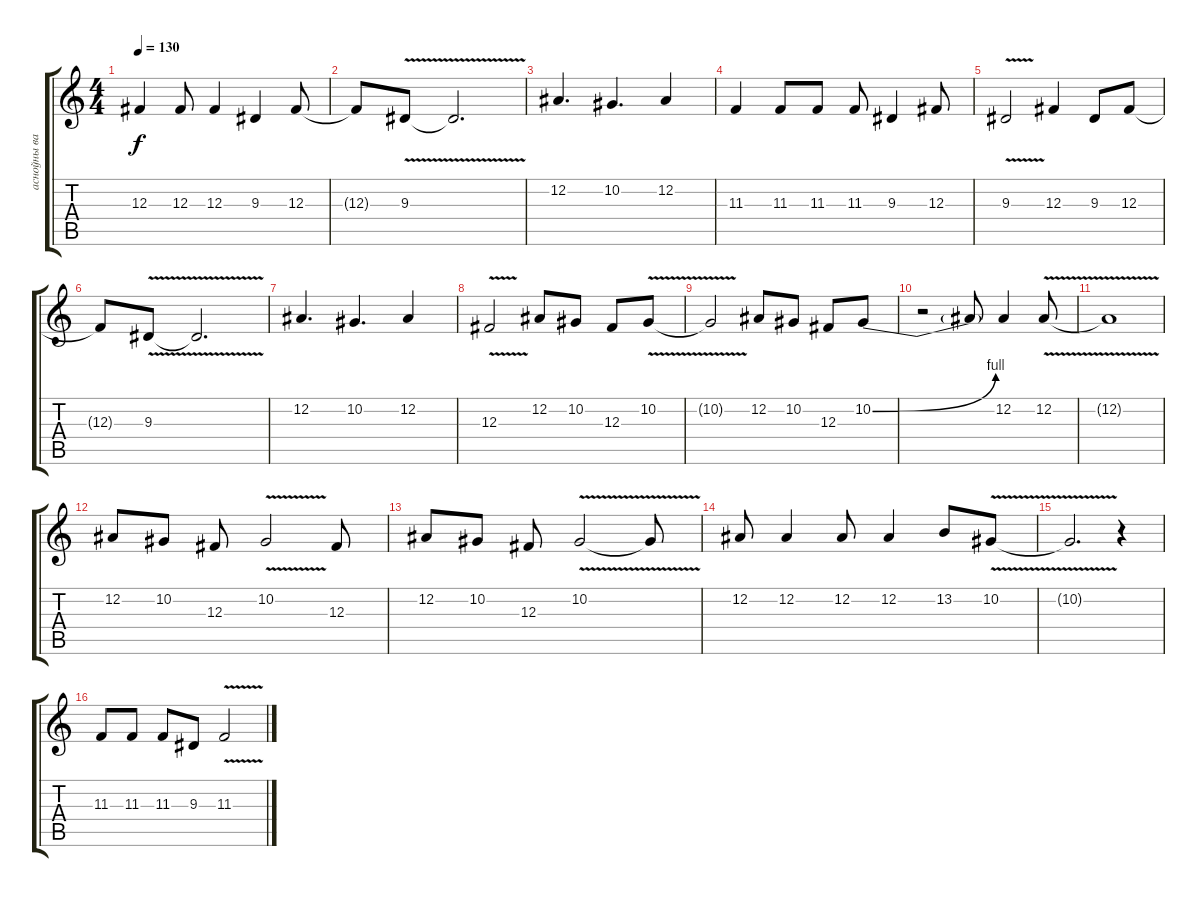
\track ("асноўны вакал Алесь  " "асноўны ва") {instrument lead6voice}
\staff {score tabs}
\tuning (Eb4 Bb3 Gb3 Db3 Ab2 Eb2) {hide}
\ts (4 4)
\tempo 130
\clef g2
\ks c
12.3{t}.4{dy f} 12.3.8 12.3.4 9.3.4 12.3.8 |
12.3{t}.8 9.3{v}.8 9.3{t}.2{d} |
12.2.4{d} 10.2.4{d} 12.2.4 |
11.3.4 11.3.8 11.3.8 11.3.8 9.3.4 12.3.8 |
9.3{v}.2 12.3.4 9.3.8 12.3.8 |
12.3{t}.8 9.3{v}.8 9.3{t}.2{d} |
12.2.4{d} 10.2.4{d} 12.2.4 |
12.3{v}.2 12.2.8 10.2.8 12.3.8 10.2{v}.8 |
10.2{t}.2 12.2.8 10.2.8 12.3.8 10.2{be (bend 0 0 60 4)}.8 |
r.2 10.2{t}.8 12.2.4 12.2{v}.8 |
12.2{t}.1 |
12.2.8 10.2.8 12.3.8 10.2{v}.2 12.3.8 |
12.2.8 10.2.8 12.3.8 10.2{v}.2 10.2{t}.8 |
12.2.8 12.2.4 12.2.8 12.2.4 13.2.8 10.2{v}.8 |
10.2{t}.2{d} r.4 |
11.3.8 11.3.8 11.3.8 9.3.8 11.3{v}.2
